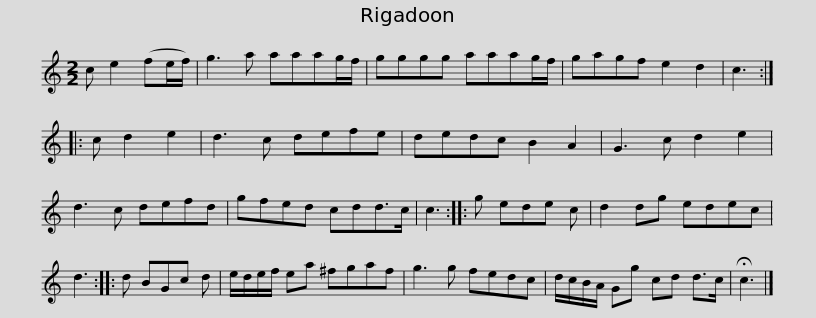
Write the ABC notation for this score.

X:1
L:1/8
M:2/2
I:linebreak $
K:C
V:1 treble
V:1
 c e2 (fe/f/) | g3 a aaag/f/ | gggg aaag/f/ | gagf e2 d2 | c3 :: %5
 c d2 e2 | d3 c defe |$ dedc B2 A2 | G3 c d2 e2 | d3 c defd | %10
 gfed cdd>c | c3 :: g ede c | d2 dg edec | d3 ::$ %15
 d BGc d | e/d/e/f/ ea ^fgaf | g3 g fedc | d/c/B/A/ Gg cd d>c | !fermata!c3 |] %20
